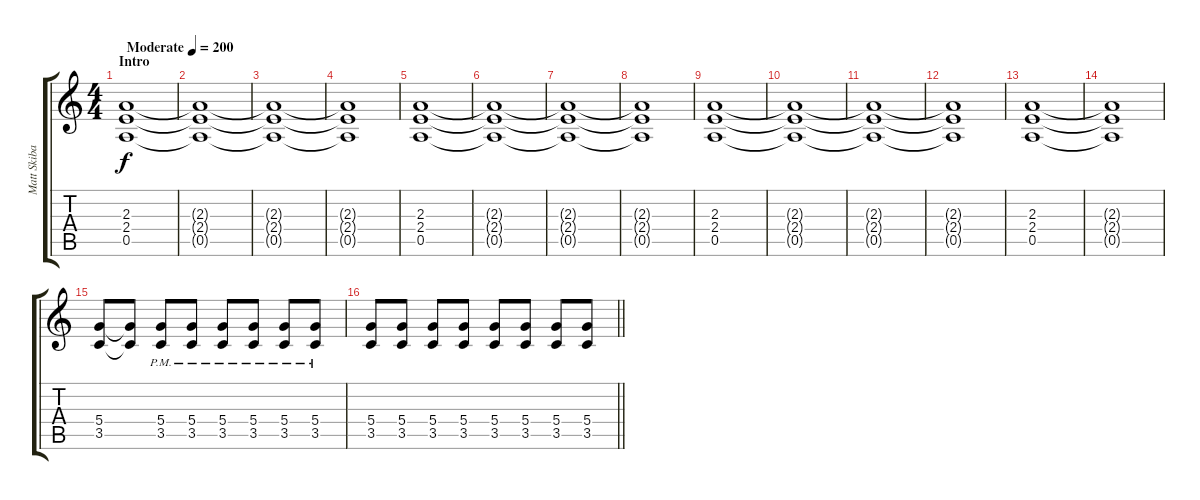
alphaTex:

\track ("Matt Skiba" "Matt Skiba") {instrument distortionguitar}
\staff {score tabs}
\tuning (E4 B3 G3 D3 A2 E2) {hide}
\ts (4 4)
\section ("" "Intro")
\tempo (200 "Moderate")
\clef g2
\ks c
(2.3 2.4 0.5).1{dy f instrument distortionguitar} |
(2.3{t} 2.4{t} 0.5{t}).1 |
(2.3{t} 2.4{t} 0.5{t}).1 |
(2.3{t} 2.4{t} 0.5{t}).1 |
(2.3 2.4 0.5).1 |
(2.3{t} 2.4{t} 0.5{t}).1 |
(2.3{t} 2.4{t} 0.5{t}).1 |
(2.3{t} 2.4{t} 0.5{t}).1 |
(2.3 2.4 0.5).1 |
(2.3{t} 2.4{t} 0.5{t}).1 |
(2.3{t} 2.4{t} 0.5{t}).1 |
(2.3{t} 2.4{t} 0.5{t}).1 |
(2.3 2.4 0.5).1 |
(2.3{t} 2.4{t} 0.5{t}).1 |
(5.4 3.5).8 (5.4{t} 3.5{t}).8 (5.4{pm} 3.5{pm}).8 (5.4{pm} 3.5{pm}).8 (5.4{pm} 3.5{pm}).8 (5.4{pm} 3.5{pm}).8 (5.4{pm} 3.5{pm}).8 (5.4{pm} 3.5{pm}).8 |
\barLineRight lightlight
(5.4 3.5).8 (5.4 3.5).8 (5.4 3.5).8 (5.4 3.5).8 (5.4 3.5).8 (5.4 3.5).8 (5.4 3.5).8 (5.4 3.5).8
